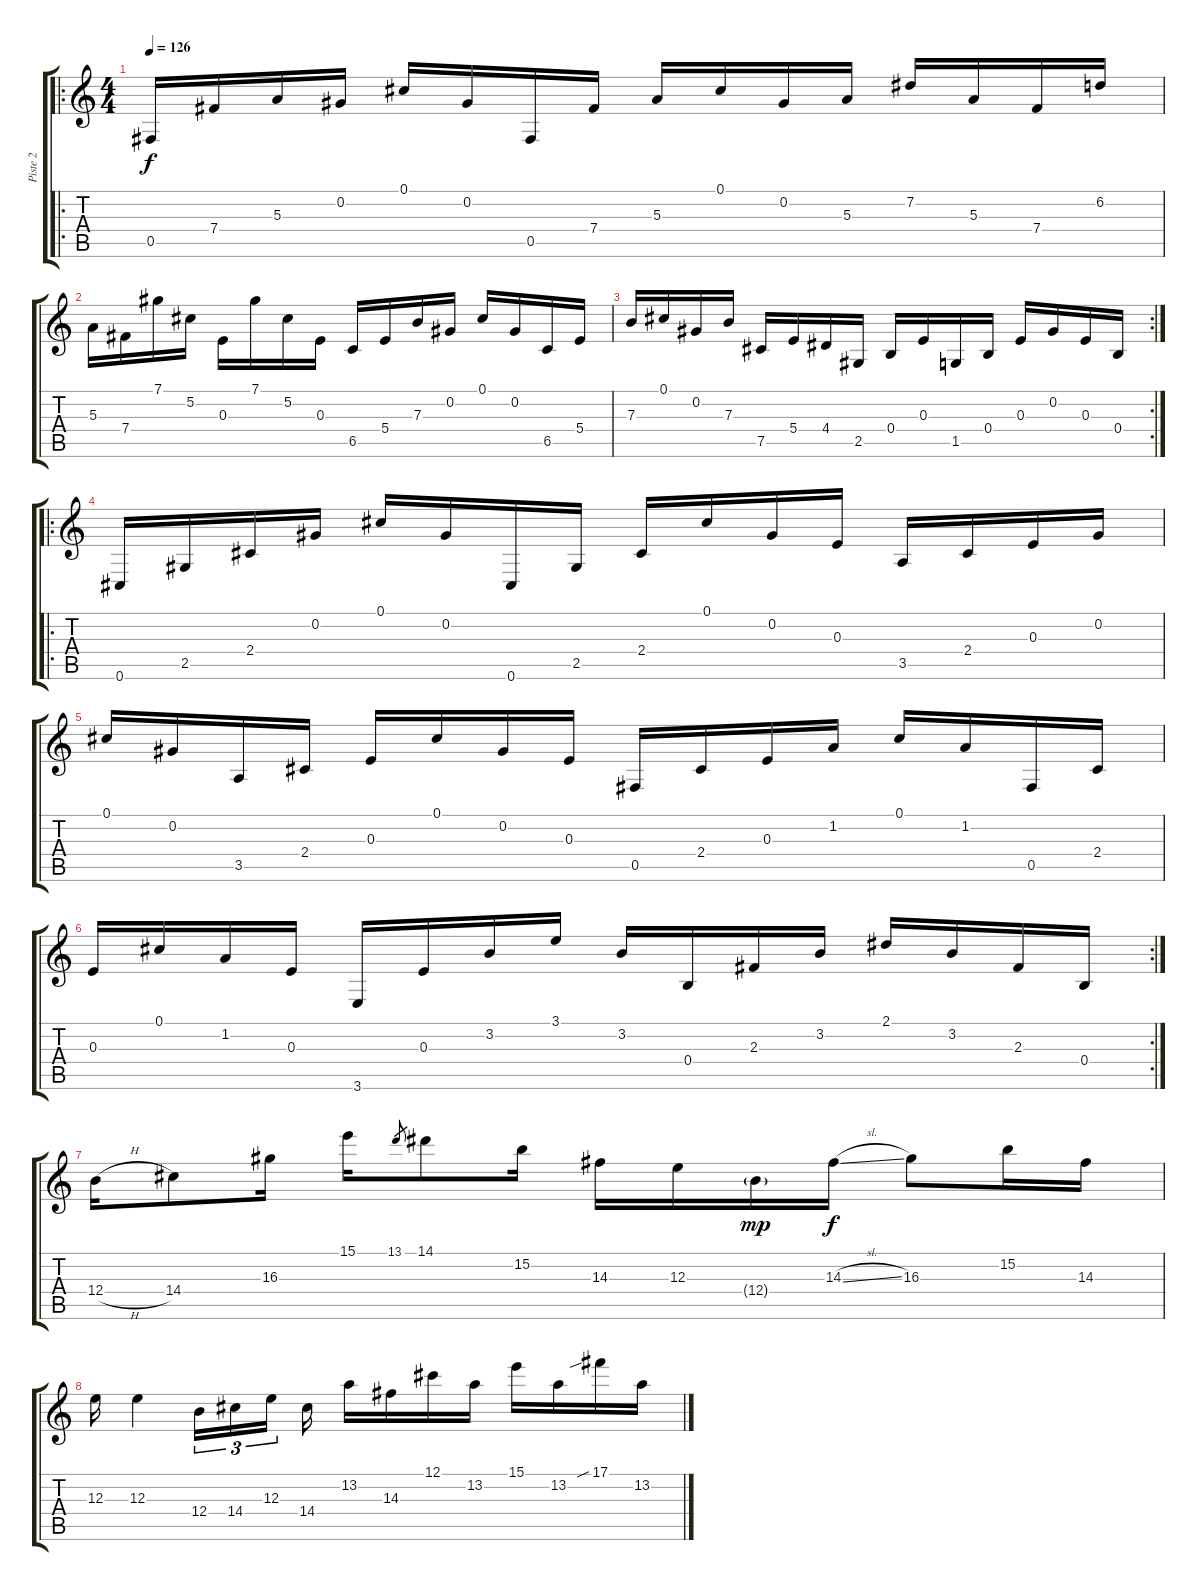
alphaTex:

\track ("Piste 2" "Piste 2") {instrument electricguitarjazz}
\staff {score tabs}
\tuning (Db4 Ab3 E3 B2 Gb2 Db2) {hide}
\ro
\ts (4 4)
\tempo 126
\clef g2
\ks c
0.5.16{dy f} 7.4.16 5.3.16 0.2.16 0.1.16 0.2.16 0.5.16 7.4.16 5.3.16 0.1.16 0.2.16 5.3.16 7.2.16 5.3.16 7.4.16 6.2.16 |
5.3.16 7.4.16 7.1.16 5.2.16 0.3.16 7.1.16 5.2.16 0.3.16 6.5.16 5.4.16 7.3.16 0.2.16 0.1.16 0.2.16 6.5.16 5.4.16 |
\rc 2
7.3.16 0.1.16 0.2.16 7.3.16 7.5.16 5.4.16 4.4.16 2.5.16 0.4.16 0.3.16 1.5.16 0.4.16 0.3.16 0.2.16 0.3.16 0.4.16 |
\ro
0.6.16 2.5.16 2.4.16 0.2.16 0.1.16 0.2.16 0.6.16 2.5.16 2.4.16 0.1.16 0.2.16 0.3.16 3.5.16 2.4.16 0.3.16 0.2.16 |
0.1.16 0.2.16 3.5.16 2.4.16 0.3.16 0.1.16 0.2.16 0.3.16 0.5.16 2.4.16 0.3.16 1.2.16 0.1.16 1.2.16 0.5.16 2.4.16 |
\rc 2
0.3.16 0.1.16 1.2.16 0.3.16 3.6.16 0.3.16 3.2.16 3.1.16 3.2.16 0.4.16 2.3.16 3.2.16 2.1.16 3.2.16 2.3.16 0.4.16 |
12.4{h}.16 14.4.8 16.3.16 15.1.16 13.1.8{gr} 14.1.8 15.2.16 14.3.16 12.3.16 12.4{g}.16{dy mp} 14.3{sl}.16{dy f} 16.3.8 15.2.16 14.3.16 |
12.3.16 12.3.4 12.4.16{tu (3 2)} 14.4.16{tu (3 2)} 12.3.16{tu (3 2)} 14.4.16 13.2.16 14.3.16 12.1.16 13.2.16 15.1.16 13.2.16 17.1{sib}.16 13.2.16
